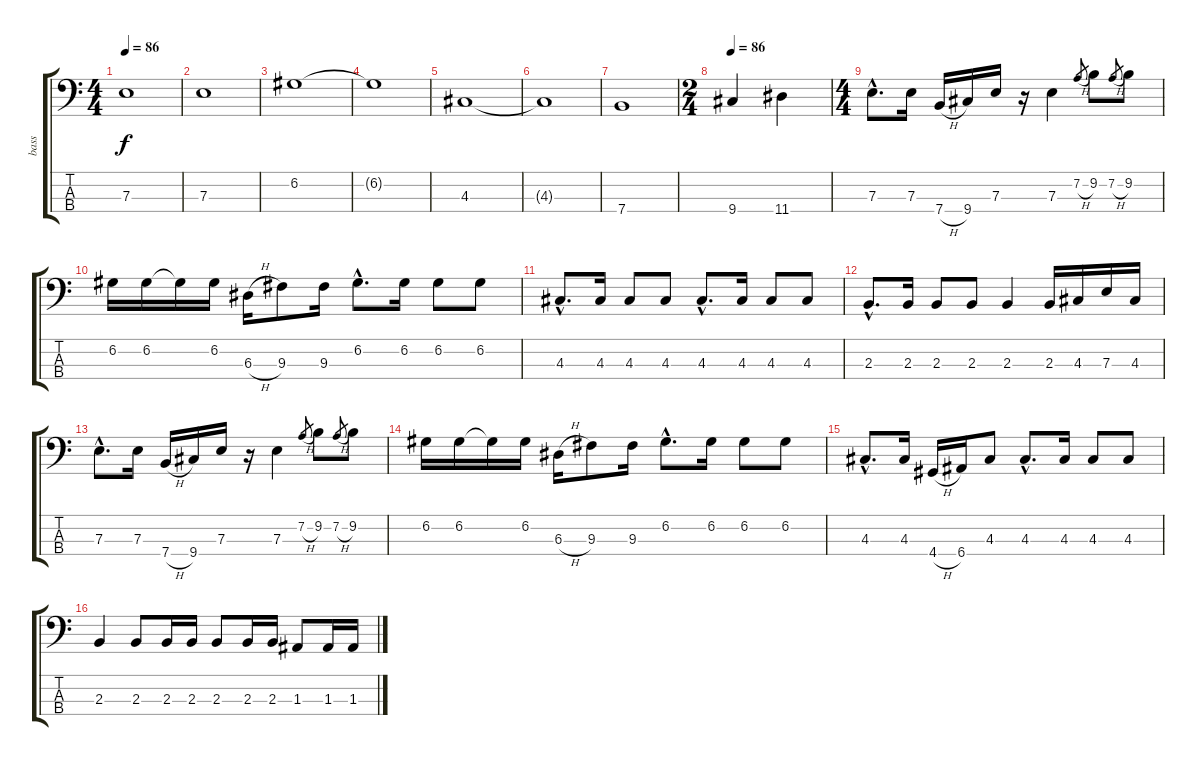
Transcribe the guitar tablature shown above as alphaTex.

\track ("bass" "bass") {instrument electricbassfinger}
\staff {score tabs}
\tuning (G2 D2 A1 E1) {hide}
\ts (4 4)
\tempo 86
\tempo 134
\tempo 86
\clef f4
\ks c
7.3.1{dy f instrument acousticguitarnylon} |
7.3.1 |
6.2.1 |
6.2{t}.1 |
4.3.1 |
4.3{t}.1 |
7.4.1 |
\ts (2 4)
\tempo 86
9.4.4{instrument electricbassfinger} 11.4.4 |
\ts (4 4)
7.3{hac}.8{d} 7.3.16 7.4{h}.16 9.4.16 7.3.16 r.16 7.3.4 7.2{h}.8{gr} 9.2.8 7.2{h}.8{gr} 9.2.8 |
6.2.16 6.2.16 6.2{t}.16 6.2.16 6.3{h}.16 9.3.8 9.3.16 6.2{hac}.8{d} 6.2.16 6.2.8 6.2.8 |
4.3{hac}.8{d} 4.3.16 4.3.8 4.3.8 4.3{hac}.8{d} 4.3.16 4.3.8 4.3.8 |
2.3{hac}.8{d} 2.3.16 2.3.8 2.3.8 2.3.4 2.3.16 4.3.16 7.3.16 4.3.16 |
7.3{hac}.8{d} 7.3.16 7.4{h}.16 9.4.16 7.3.16 r.16 7.3.4 7.2{h}.8{gr} 9.2.8 7.2{h}.8{gr} 9.2.8 |
6.2.16 6.2.16 6.2{t}.16 6.2.16 6.3{h}.16 9.3.8 9.3.16 6.2{hac}.8{d} 6.2.16 6.2.8 6.2.8 |
4.3{hac}.8{d} 4.3.16 4.4{h}.16 6.4.16 4.3.8 4.3{hac}.8{d} 4.3.16 4.3.8 4.3.8 |
2.3.4 2.3.8 2.3.16 2.3.16 2.3.8 2.3.16 2.3.16 1.3.8 1.3.16 1.3.16
